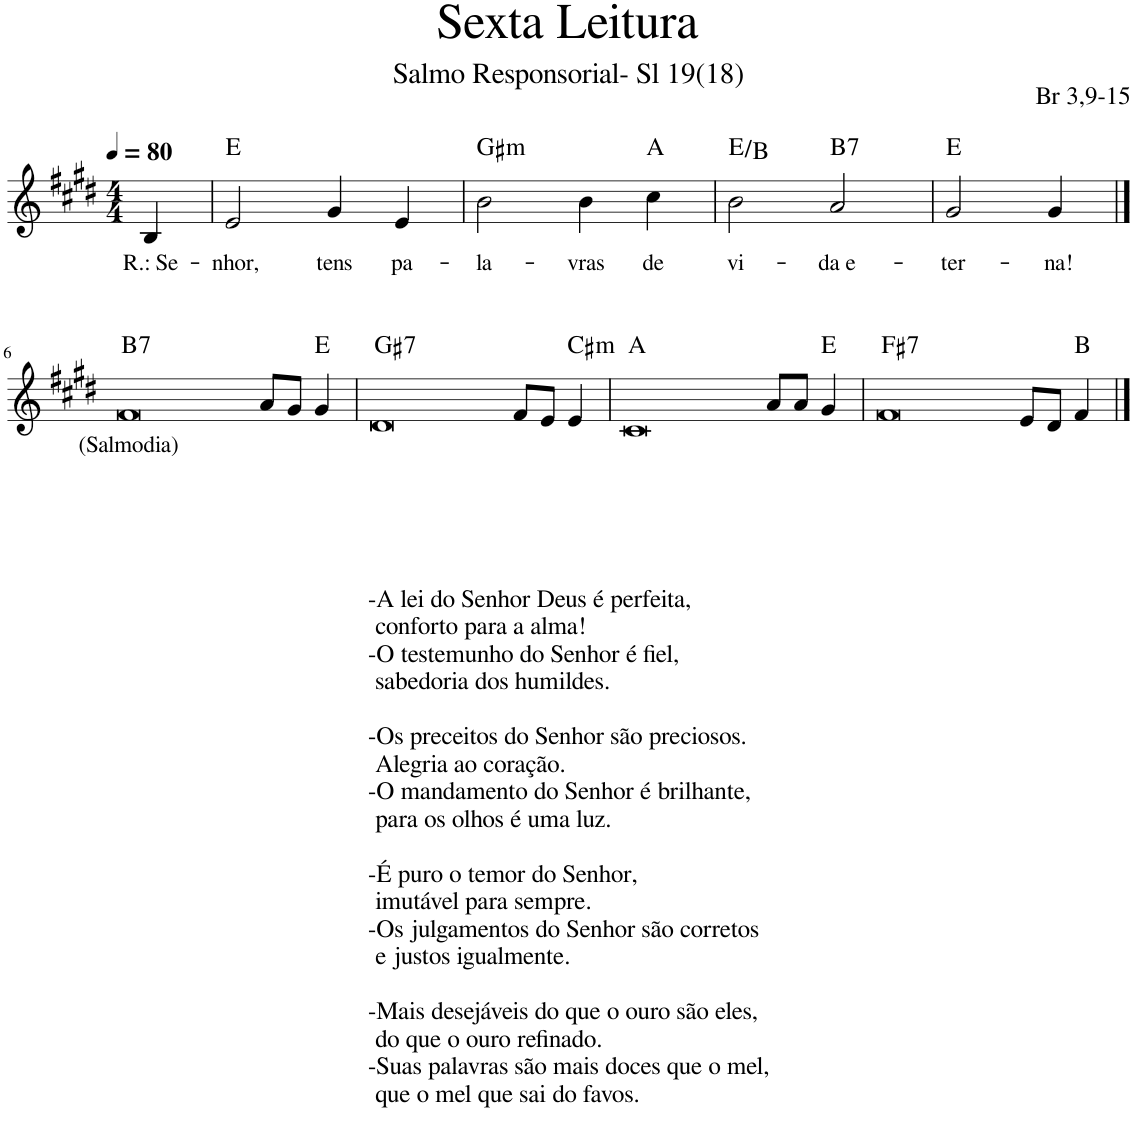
**kern	**text	**harte
*part1	*part1	*part1
*staff1	*staff1	*
*I"Voz	*	*
*I'Vo.	*	*
*clefG2	*	*
*k[f#c#g#d#]	*	*
*M4/4	*	*
*MM80	*	*
=1	=1	=1
!	!LO:LY:b	!
4B/	R.: Se-	.
=2	=2	=2
!	!LO:LY:b	!
2e/	-nhor,	E:maj
!	!LO:LY:b	!
4g#/	tens	.
!	!LO:LY:b	!
4e/	pa-	.
=3	=3	=3
!	!LO:LY:b	!LO:H:kt=m
2b\	-la-	G#:min
!	!LO:LY:b	!
4b\	-vras	.
!	!LO:LY:b	!
4cc#\	de	A:maj
=4	=4	=4
!	!LO:LY:b	!
2b\	vi-	E:maj/5
!	!LO:LY:b	!LO:H:kt=7
2a/	-da e-	B:7
=5	=5	=5
!	!LO:LY:b	!
2g#/	-ter-	E:maj
!	!LO:LY:b	!
4g#/	-na!	.
!!LO:LB:g=z
==6	==6	==6
!LO:TX:b:t=-A lei do Senhor Deus é perfeita,	!	!
!LO:TX:b:t=conforto para a alma!	!	!
!LO:TX:b:t=-O testemunho do Senhor é fiel,	!	!
!LO:TX:b:t=sabedoria dos humildes.	!	!
!LO:TX:b:t=-Os preceitos do Senhor são preciosos.	!	!
!LO:TX:b:t=Alegria ao coração.	!	!
!LO:TX:b:t=-O mandamento do Senhor é brilhante,	!	!
!LO:TX:b:t=para os olhos é uma luz.	!	!
!LO:TX:b:t=-É puro o temor do Senhor,	!	!
!LO:TX:b:t=imutável para sempre.	!	!
!LO:TX:b:t=-Os julgamentos do Senhor são corretos	!	!
!LO:TX:b:t=e justos igualmente.	!	!
!LO:TX:b:t=-Mais desejáveis do que o ouro são eles,	!	!
!LO:TX:b:t=do que o ouro refinado.	!	!
!LO:TX:b:t=-Suas palavras são mais doces que o mel,	!	!
!LO:TX:b:t=que o mel que sai do favos.	!	!
!	!LO:LY:b	!LO:H:kt=7
[1f#	(Salmodia)	B:7
1ryy	.	.
8a/L	.	.
8g#/J	.	.
4g#/	.	E:maj
=7	=7	=7
!	!	!LO:H:kt=7
[1d#	.	G#:7
1f#]	.	.
8f#/L	.	.
8e/J	.	.
!	!	!LO:H:kt=m
4e/	.	C#:min
=8	=8	=8
[1c#	.	A:maj
1d#]	.	.
8a/L	.	.
8a/J	.	.
4g#/	.	E:maj
=9	=9	=9
!	!	!LO:H:kt=7
[1f#	.	F#:7
1c#]	.	.
8e/L	.	.
8d#/J	.	.
4f#/	.	B:maj
==10	==10	==10
1f#]	.	.
=	=	=
*-	*-	*-
